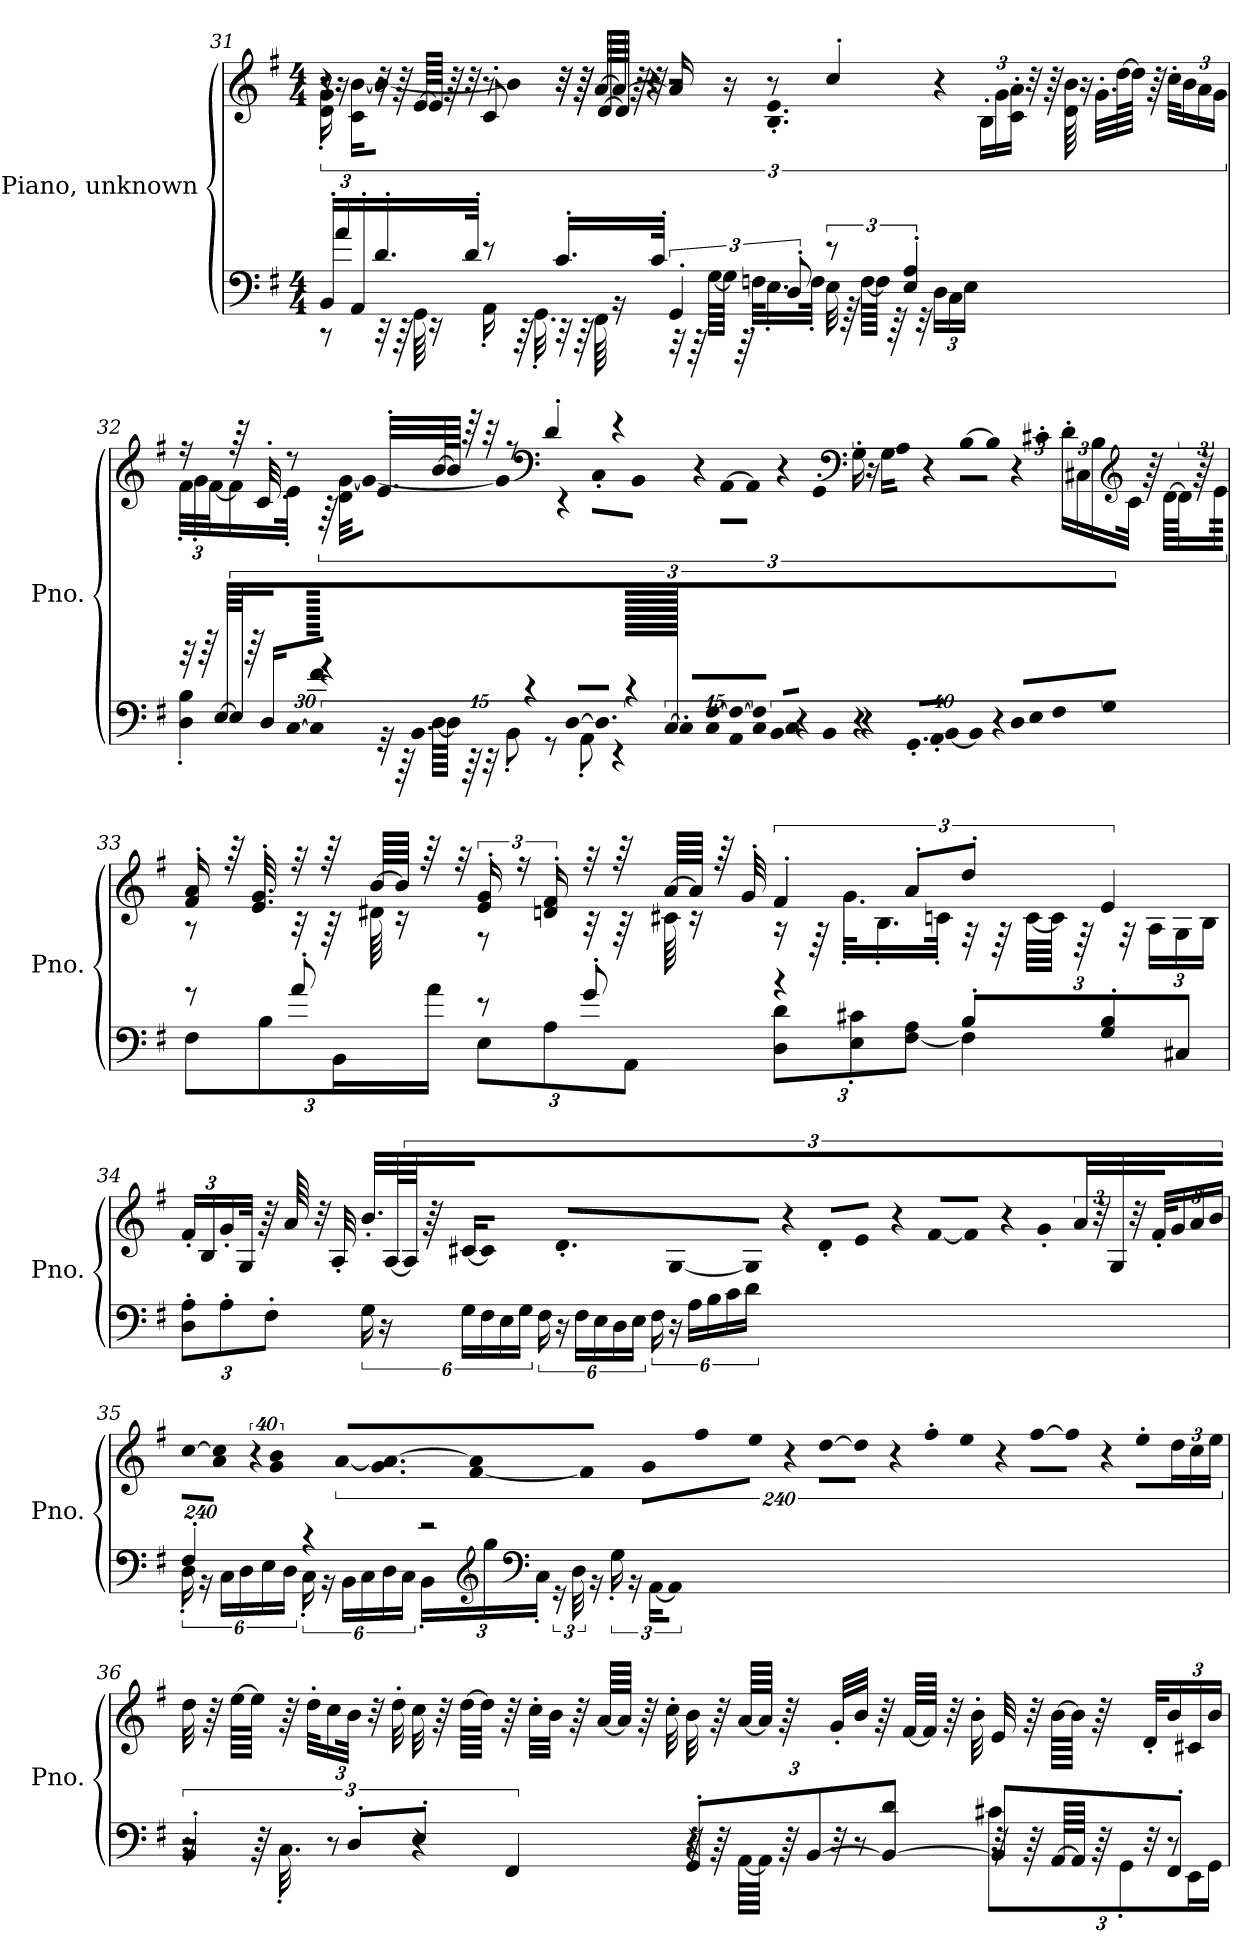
**kern	**kern
*part1	*part1
*staff2	*staff1
*I"Piano, unknown	*
*I'Pno.	*
!!LO:LB:g=z
*clefF4	*clefG2
*k[f#]	*k[f#]
*M4/4	*M4/4
*Xbrackettup	*
=31	=31
*^	*^
*	*	*	*^
24BB'/LL	8r	4r	24d\' 24g\'	8r
24a/	.	.	24r	.
24AA'/	.	.	24c\ [24b\KL	.
16.d'/	32r	.	8b\J_	32r
.	64r	.	.	64r
.	64GG\	.	.	[64e/LLLL
.	16r	.	.	64e/JJJJ]
.	.	.	.	64r
32d'/JJk	.	.	.	32r
8r	16AA'\	8r	16b\]	8c'/
.	64r	.	64r	.
.	32.GG'\	.	32.B\' 32.e\'	.
16.c'/LL	32r	32r	8r	32r
.	64r	64r	.	64r
.	64FF#\	[64a/KKLL	.	[64d/LLLL
.	16r	16a/JJ_	.	64d/JJJJ]
.	.	.	.	64r
32c'/JJk	.	.	.	32r
*brackettup	*	*	*Xbrackettup	*
6GG'/	32r	16a/]	24B'\LL	2r
.	64r	.	.	.
.	.	.	24g\	.
.	[64G\LLLL	.	.	.
.	64G\JJJJ]	16r	.	.
.	64r	.	.	.
.	.	.	24c\' 24a\'JJ	.
.	32Fn'\KLL	.	.	.
.	16.E'\	8r	32r	.
.	.	.	64r	.
12D'/	.	.	.	.
.	.	.	64d\ 64b\	.
.	.	.	16r	.
.	32F'\JJk	.	.	.
12r	32E\	4cc'/	32.g'\LLL	.
.	64r	.	.	.
.	[64F\LLLL	.	[64dd\L	.
.	64F\JJJJ]	.	64dd\JJJJ]	.
.	64r	.	64r	.
6E/' 6A/'	.	.	.	.
.	32r	.	32cc'\KLL	.
*	*Xbrackettup	*	*	*
.	24D\LL	.	24b\	.
.	24C\	.	24a\	.
.	24E\JJ	.	24g\JJ	.
*	*	*	*v	*v
!!LO:LB:g=z
=32	=32	=32	=32
32r	4D\' 4B\'	16r	48f#'\LLL
.	.	.	48g'\
64r	.	.	.
.	.	.	[48f#\J
[64E/LLLL	.	.	.
*brackettup	*	*	*
96E/JJJJ]	.	64r	16f#\]
96r	.	.	.
.	.	32.c'/	.
24D/LL	.	.	.
!LO:N:vis=64	!	!	!
[960%17C/LL	.	8r	32e'\JJk
!LO:N:vis=64	!	!	!
960%17C/] 960%17f#/JJJJ	.	.	.
*	*	*	*brackettup
.	.	.	96r
1920ryy	.	.	.
!LO:N:vis=128	!	!	!
1920%17r	.	.	.
.	.	.	48d\ [48g\KLL
!LO:N:vis=64.	!	!	!
640%17BB/	.	.	.
.	.	.	16g\JJ_
!LO:N:vis=128	!	!	!
1920%17r	.	.	.
!LO:N:vis=256	!	!	!
[1920%17D/KLLLL	.	.	.
!LO:N:vis=64.	!	!	!
640%17D/JJJJ]	.	.	.
1920ryy	.	.	.
!LO:N:vis=128	!	!	!
1920%17r	.	.	.
[960C/	32r	32.e'/LLL	16g\]
960%79C'/L]	.	.	.
.	64r	.	.
.	[64D\LLLL	[64b/L	.
.	64D\JJJJ]	64b/JJJJ]	32r
.	64r	64r	.
12C/ [12F#/	.	.	.
.	32r	32r	32a'\LLL
.	8BB'\	8r	32g\JJJ
.	.	.	64r
24AA/ 24F#/_L	.	.	.
.	.	.	[64f#\LLLL
.	.	.	64f#\JJJJ]
.	.	.	64r
24C/ 24F#/]JJ	.	.	.
.	.	.	32e'\
*	*	*clefF4	*
!LO:N:vis=32	!	!	!
640%23BB/LLL	8r	4d'/	24G'\
!LO:N:vis=32	!	!	!
640%23C/JJJ	.	.	.
.	.	.	24r
!LO:N:vis=64	!	!	!
960%17r	.	.	.
.	.	.	24G\LL
!LO:N:vis=64	!	!	!
960%17BB/	.	.	.
!LO:N:vis=32	!	!	!
640%23r	.	.	.
.	8AA'\	.	32A\JJk
!LO:N:vis=64	!	!	!
960%17r	.	.	.
.	.	.	64r
!LO:N:vis=32.	!	!	!
1920%103GG'/LLL	.	.	.
.	.	.	[64B\LLLL
.	.	.	64B\JJJJ]
.	.	.	64r
!LO:N:vis=32	!	!	!
640%23AA'/JJJ	.	.	.
.	.	.	32c#X'\
*	*	*	*Xbrackettup
.	4r	4r	24d'\LL
[480%17BB/	.	.	.
160BB/]	.	.	.
.	.	.	24C#X\
24r	.	.	.
.	.	.	24B\
24D/LL	.	.	.
*	*	*clefG2	*
.	.	.	32c#\JJk
*Xbrackettup	*	*	*
24E/	.	.	.
.	.	.	64r
24F#/	.	.	.
.	.	.	[64d\LLLL
*	*	*	*brackettup
.	.	.	96d\JJJJ]
.	.	.	96r
.	.	.	24e\
24G/JJ	.	.	.
.	1920ryy	1920ryy	1920ryy
!!LO:PB:g=z	!!
=33	=33	=33	=33
8r	12F#\L	16f#/' 16a/'	8r
.	.	64r	.
.	.	32.e/' 32.g/'	.
.	12B\	.	.
8a'/	.	32r	32r
.	.	64r	64r
.	24BB\L	.	.
.	.	[64b/LLLL	64d#X\
.	.	64b/JJJJ]	16r
.	.	64r	.
.	24a\JJ	.	.
.	.	32r	.
8r	12E\L	24e/' 24g/'	8r
.	.	24r	.
.	12A\	24dn/' 24f#/'	.
8g'/	.	32r	32r
.	.	64r	64r
.	12AA\J	.	.
.	.	[64a/LLLL	64c#X\
.	.	64a/JJJJ]	16r
.	.	64r	.
.	.	32g'/	.
4r	12D\ 12d\L	6f#'/	16r
.	.	.	64r
.	.	.	32.g'\KLL
.	12E\' 12c#X\'	.	.
.	.	.	16.B'\
.	[12F#\ 12A\J	12a'/L	.
.	.	.	32cn'\JJk
12B'/L	4F#\]	12dd'/J	32r
.	.	.	64r
.	.	.	[64c\LLLL
.	.	.	64c\JJJJ]
.	.	.	64r
12G/' 12B/'	.	6e/	.
.	.	.	32r
*	*	*	*Xbrackettup
.	.	.	24A\LL
12C#X/J	.	.	24G\
.	.	.	24B\JJ
*v	*v	*	*
*	*v	*v
!!LO:LB:g=z
=34	=34
12D\' 12A\'L	24f#'/LL
.	24B/
12A'\	24g'/
.	32G/JJk
.	64r
12F#'\J	.
.	64a/
.	32r
.	32A'/
*brackettup	*
24G\	32.b'/LLL
24r	.
.	[64A/L
*	*brackettup
.	96A/JJJJ]
.	96r
24G\LL	[24c#X/KL
*Xbrackettup	*
24F#\	8c#/J]
24E\	.
24G\JJ	.
*brackettup	*
24F#\	32.d'/LLL
24r	.
.	[64G/L
.	64G/JJJJ]
.	64r
24F#\LL	.
.	32d'/LLL
*Xbrackettup	*
24E\	32e/JJJ
.	64r
24D\	.
.	[64f#/LLLL
.	64f#/JJJJ]
.	64r
24E\JJ	.
.	32g'/
*brackettup	*
24F#\	48a/
.	48r
24r	48G/
.	32r
24A\LL	.
.	32f#'/KLL
*Xbrackettup	*Xbrackettup
24B\	24g/
24c\	24a/
24d\JJ	24b/JJ
!!LO:LB:g=z
=35	=35
*^	*
*	*brackettup	*brackettup
!	!	!LO:N:vis=16
4F#'/	24D'\	[1920%137cc\LL
.	24r	.
!	!	!LO:N:vis=16
.	.	1920%137a\ 1920%137cc\]JJ
.	24C\LL	.
*	*Xbrackettup	*
.	24D\	.
!	!	!LO:N:vis=32
.	.	640%23r
.	24E\	.
!	!	!LO:N:vis=16
.	.	1920%137g/ 1920%137b/
.	24D\JJ	.
*	*brackettup	*
!	!	!LO:N:vis=16
4r	24C'\	[1920%137a/LL
.	24r	.
!	!	!LO:N:vis=16.
.	.	960%103g/ 960%103a/_
.	24BB\LL	.
*	*Xbrackettup	*
.	24C\	.
.	24D\	.
!	!	!LO:N:vis=32
.	.	[640%23f#/ 640%23a/]L
.	24C\JJ	.
!	!	!LO:N:vis=32
.	.	640%23f#/JJJ]
2r	24BB'\LL	.
*	*	*Xbrackettup
.	.	12g\L
*clefG2	*	*
.	24gg\	.
*clefF4	*	*
.	24C'\JJ	.
.	.	24ff#\L
*	*brackettup	*
.	24r	.
.	.	32ee\JJk
.	.	64r
.	48D\	.
.	.	[64dd\LLLL
.	16r	.
.	.	64dd\JJJJ]
.	.	64r
.	.	32ff#'\
.	24G'\	.
.	.	32ee\
.	.	64r
.	24r	.
.	.	[64ff#\LLLL
.	.	64ff#\JJJJ]
.	.	64r
.	[24AA\KL	.
.	.	32ee'\KLL
.	8AA\J]	.
.	.	24dd\
.	.	24cc\
.	.	24ee\JJ
1920ryy	1920ryy	.
!!LO:LB:g=z
=36	=36	=36
*	*^	*
6BB'/	16r	2r	32dd\
.	.	.	64r
.	.	.	[64ee\LLLL
.	64r	.	64ee\JJJJ]
.	32.C'\	.	64r
.	.	.	32dd'\KLL
.	8r	.	24cc\
12D'/L	.	.	48b\JJk
.	.	.	32r
.	.	.	32dd'\
12E'/J	4r	.	32cc\
.	.	.	64r
.	.	.	[64dd\LLLL
.	.	.	64dd\JJJJ]
.	.	.	64r
6FF#/	.	.	.
.	.	.	32cc'\LLL
.	.	.	32b\JJJ
.	.	.	64r
.	.	.	[64a/LLLL
.	.	.	64a/JJJJ]
.	.	.	64r
.	.	.	32cc'\
*Xbrackettup	*	*	*
12GG'/L	32r	4r	32b\
.	64r	.	64r
.	[64AA\LLLL	.	[64a/LLLL
.	64AA\JJJJ]	.	64a/JJJJ]
.	64r	.	64r
[12BB/	.	.	.
.	32r	.	32g'/LLL
.	8r	.	32b/JJJ
.	.	.	64r
12BB/_ 12d/J	.	.	.
.	.	.	[64f#/LLLL
.	.	.	64f#/JJJJ]
.	.	.	64r
.	.	.	32b'\
8BB/L]	12c#X\L	32r	32e/
.	.	64r	64r
.	.	[64AA/LLLL	[64b\LLLL
.	.	64AA/JJJJ]	64b\JJJJ]
.	.	64r	64r
.	12GG'\	.	.
.	.	32r	32d'/KLL
8FF#'/J	.	8r	24b/
.	24EE\L	.	24c#X/
.	24GG\JJ	.	24b/JJ
*v	*v	*v	*
=	=
*-	*-
